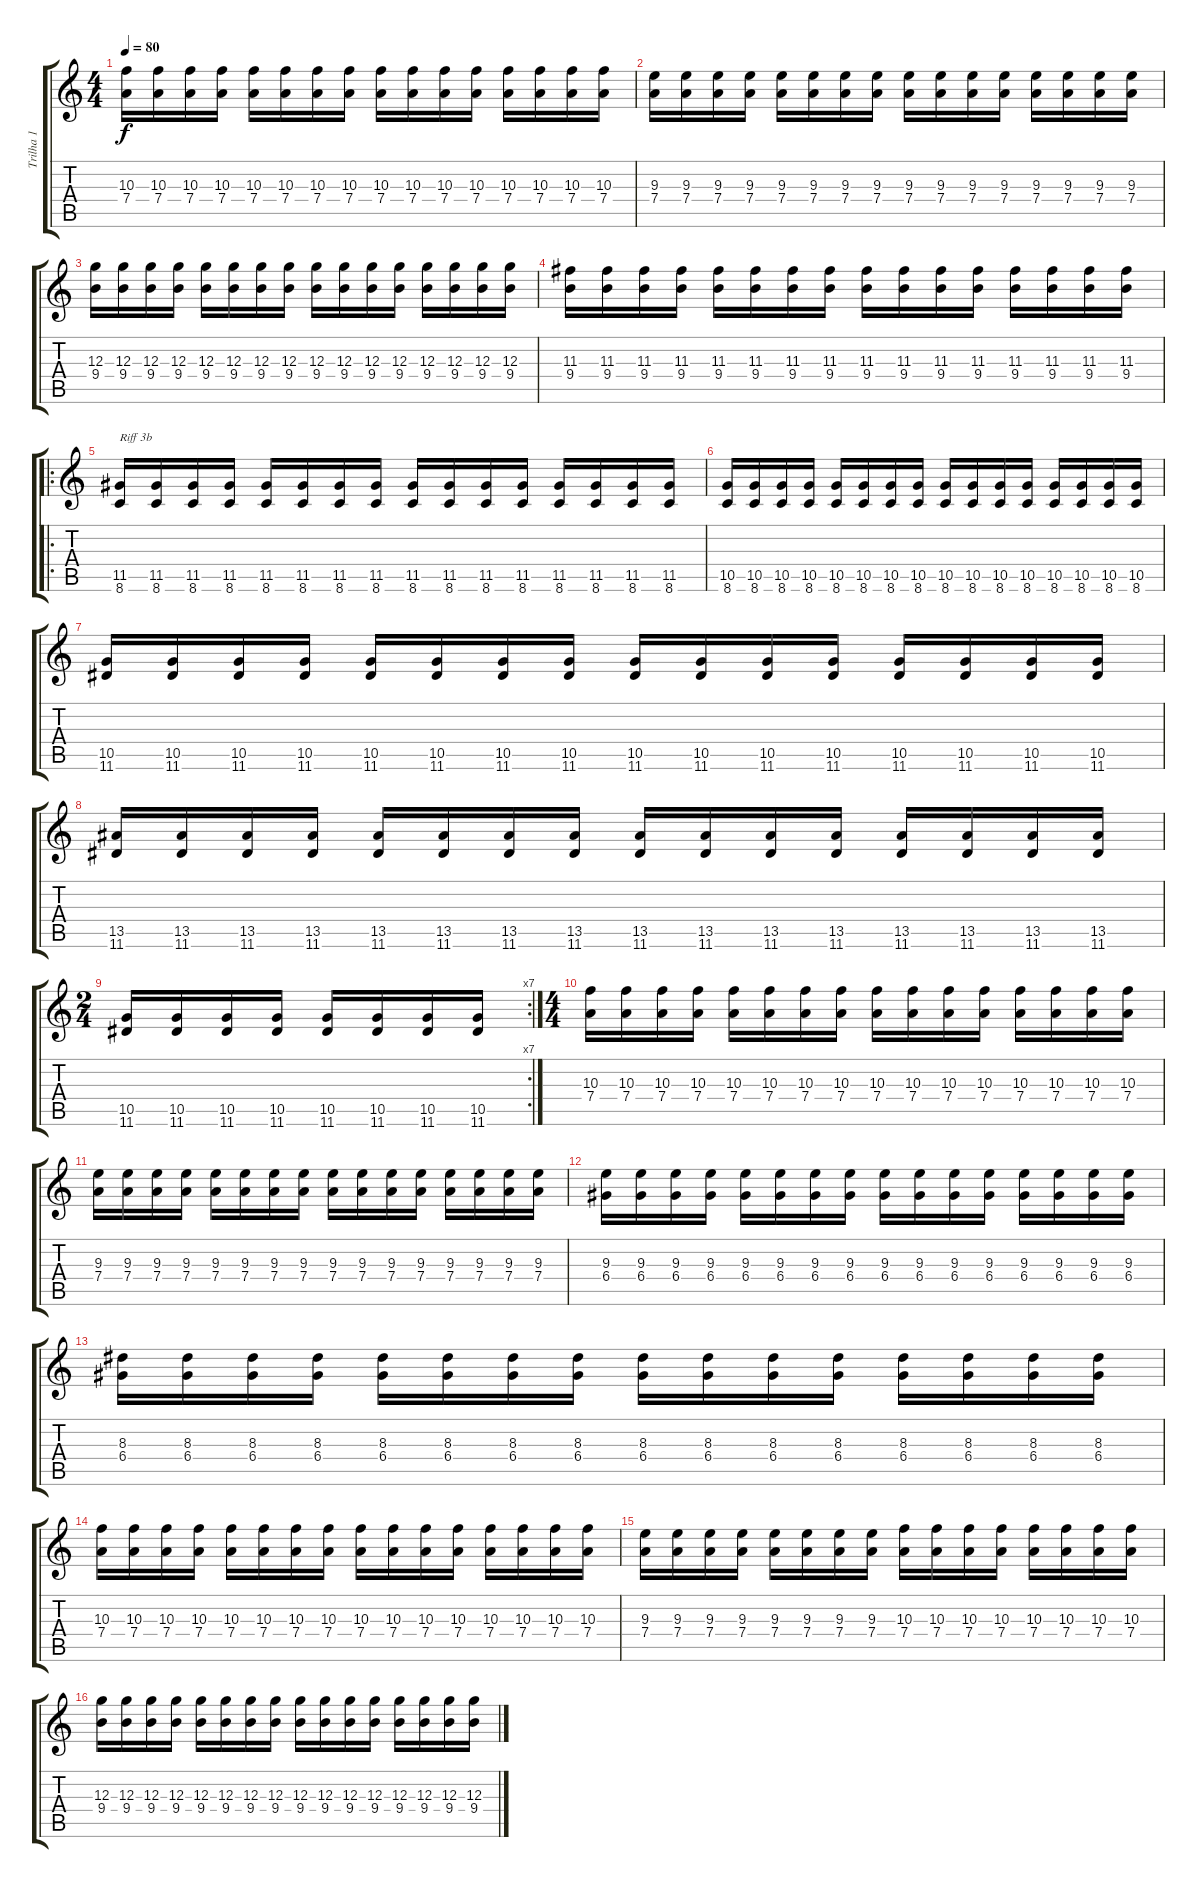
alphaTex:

\track ("Trilha 1" "Trilha 1") {instrument distortionguitar}
\staff {score tabs}
\tuning (E4 B3 G3 D3 A2 E2) {hide}
\ts (4 4)
\tempo 80
\clef g2
\ks c
(10.3 7.4).16{dy f} (10.3 7.4).16 (10.3 7.4).16 (10.3 7.4).16 (10.3 7.4).16 (10.3 7.4).16 (10.3 7.4).16 (10.3 7.4).16 (10.3 7.4).16 (10.3 7.4).16 (10.3 7.4).16 (10.3 7.4).16 (10.3 7.4).16 (10.3 7.4).16 (10.3 7.4).16 (10.3 7.4).16 |
(9.3 7.4).16 (9.3 7.4).16 (9.3 7.4).16 (9.3 7.4).16 (9.3 7.4).16 (9.3 7.4).16 (9.3 7.4).16 (9.3 7.4).16 (9.3 7.4).16 (9.3 7.4).16 (9.3 7.4).16 (9.3 7.4).16 (9.3 7.4).16 (9.3 7.4).16 (9.3 7.4).16 (9.3 7.4).16 |
(12.3 9.4).16 (12.3 9.4).16 (12.3 9.4).16 (12.3 9.4).16 (12.3 9.4).16 (12.3 9.4).16 (12.3 9.4).16 (12.3 9.4).16 (12.3 9.4).16 (12.3 9.4).16 (12.3 9.4).16 (12.3 9.4).16 (12.3 9.4).16 (12.3 9.4).16 (12.3 9.4).16 (12.3 9.4).16 |
(11.3 9.4).16 (11.3 9.4).16 (11.3 9.4).16 (11.3 9.4).16 (11.3 9.4).16 (11.3 9.4).16 (11.3 9.4).16 (11.3 9.4).16 (11.3 9.4).16 (11.3 9.4).16 (11.3 9.4).16 (11.3 9.4).16 (11.3 9.4).16 (11.3 9.4).16 (11.3 9.4).16 (11.3 9.4).16 |
\ro
(11.5 8.6).16{txt "Riff 3b"} (11.5 8.6).16 (11.5 8.6).16 (11.5 8.6).16 (11.5 8.6).16 (11.5 8.6).16 (11.5 8.6).16 (11.5 8.6).16 (11.5 8.6).16 (11.5 8.6).16 (11.5 8.6).16 (11.5 8.6).16 (11.5 8.6).16 (11.5 8.6).16 (11.5 8.6).16 (11.5 8.6).16 |
(10.5 8.6).16 (10.5 8.6).16 (10.5 8.6).16 (10.5 8.6).16 (10.5 8.6).16 (10.5 8.6).16 (10.5 8.6).16 (10.5 8.6).16 (10.5 8.6).16 (10.5 8.6).16 (10.5 8.6).16 (10.5 8.6).16 (10.5 8.6).16 (10.5 8.6).16 (10.5 8.6).16 (10.5 8.6).16 |
(10.5 11.6).16 (10.5 11.6).16 (10.5 11.6).16 (10.5 11.6).16 (10.5 11.6).16 (10.5 11.6).16 (10.5 11.6).16 (10.5 11.6).16 (10.5 11.6).16 (10.5 11.6).16 (10.5 11.6).16 (10.5 11.6).16 (10.5 11.6).16 (10.5 11.6).16 (10.5 11.6).16 (10.5 11.6).16 |
(13.5 11.6).16 (13.5 11.6).16 (13.5 11.6).16 (13.5 11.6).16 (13.5 11.6).16 (13.5 11.6).16 (13.5 11.6).16 (13.5 11.6).16 (13.5 11.6).16 (13.5 11.6).16 (13.5 11.6).16 (13.5 11.6).16 (13.5 11.6).16 (13.5 11.6).16 (13.5 11.6).16 (13.5 11.6).16 |
\rc 7
\ts (2 4)
(10.5 11.6).16 (10.5 11.6).16 (10.5 11.6).16 (10.5 11.6).16 (10.5 11.6).16 (10.5 11.6).16 (10.5 11.6).16 (10.5 11.6).16 |
\ts (4 4)
(10.3 7.4).16 (10.3 7.4).16 (10.3 7.4).16 (10.3 7.4).16 (10.3 7.4).16 (10.3 7.4).16 (10.3 7.4).16 (10.3 7.4).16 (10.3 7.4).16 (10.3 7.4).16 (10.3 7.4).16 (10.3 7.4).16 (10.3 7.4).16 (10.3 7.4).16 (10.3 7.4).16 (10.3 7.4).16 |
(9.3 7.4).16 (9.3 7.4).16 (9.3 7.4).16 (9.3 7.4).16 (9.3 7.4).16 (9.3 7.4).16 (9.3 7.4).16 (9.3 7.4).16 (9.3 7.4).16 (9.3 7.4).16 (9.3 7.4).16 (9.3 7.4).16 (9.3 7.4).16 (9.3 7.4).16 (9.3 7.4).16 (9.3 7.4).16 |
(9.3 6.4).16 (9.3 6.4).16 (9.3 6.4).16 (9.3 6.4).16 (9.3 6.4).16 (9.3 6.4).16 (9.3 6.4).16 (9.3 6.4).16 (9.3 6.4).16 (9.3 6.4).16 (9.3 6.4).16 (9.3 6.4).16 (9.3 6.4).16 (9.3 6.4).16 (9.3 6.4).16 (9.3 6.4).16 |
(8.3 6.4).16 (8.3 6.4).16 (8.3 6.4).16 (8.3 6.4).16 (8.3 6.4).16 (8.3 6.4).16 (8.3 6.4).16 (8.3 6.4).16 (8.3 6.4).16 (8.3 6.4).16 (8.3 6.4).16 (8.3 6.4).16 (8.3 6.4).16 (8.3 6.4).16 (8.3 6.4).16 (8.3 6.4).16 |
(10.3 7.4).16 (10.3 7.4).16 (10.3 7.4).16 (10.3 7.4).16 (10.3 7.4).16 (10.3 7.4).16 (10.3 7.4).16 (10.3 7.4).16 (10.3 7.4).16 (10.3 7.4).16 (10.3 7.4).16 (10.3 7.4).16 (10.3 7.4).16 (10.3 7.4).16 (10.3 7.4).16 (10.3 7.4).16 |
(9.3 7.4).16 (9.3 7.4).16 (9.3 7.4).16 (9.3 7.4).16 (9.3 7.4).16 (9.3 7.4).16 (9.3 7.4).16 (9.3 7.4).16 (10.3 7.4).16 (10.3 7.4).16 (10.3 7.4).16 (10.3 7.4).16 (10.3 7.4).16 (10.3 7.4).16 (10.3 7.4).16 (10.3 7.4).16 |
(12.3 9.4).16 (12.3 9.4).16 (12.3 9.4).16 (12.3 9.4).16 (12.3 9.4).16 (12.3 9.4).16 (12.3 9.4).16 (12.3 9.4).16 (12.3 9.4).16 (12.3 9.4).16 (12.3 9.4).16 (12.3 9.4).16 (12.3 9.4).16 (12.3 9.4).16 (12.3 9.4).16 (12.3 9.4).16
